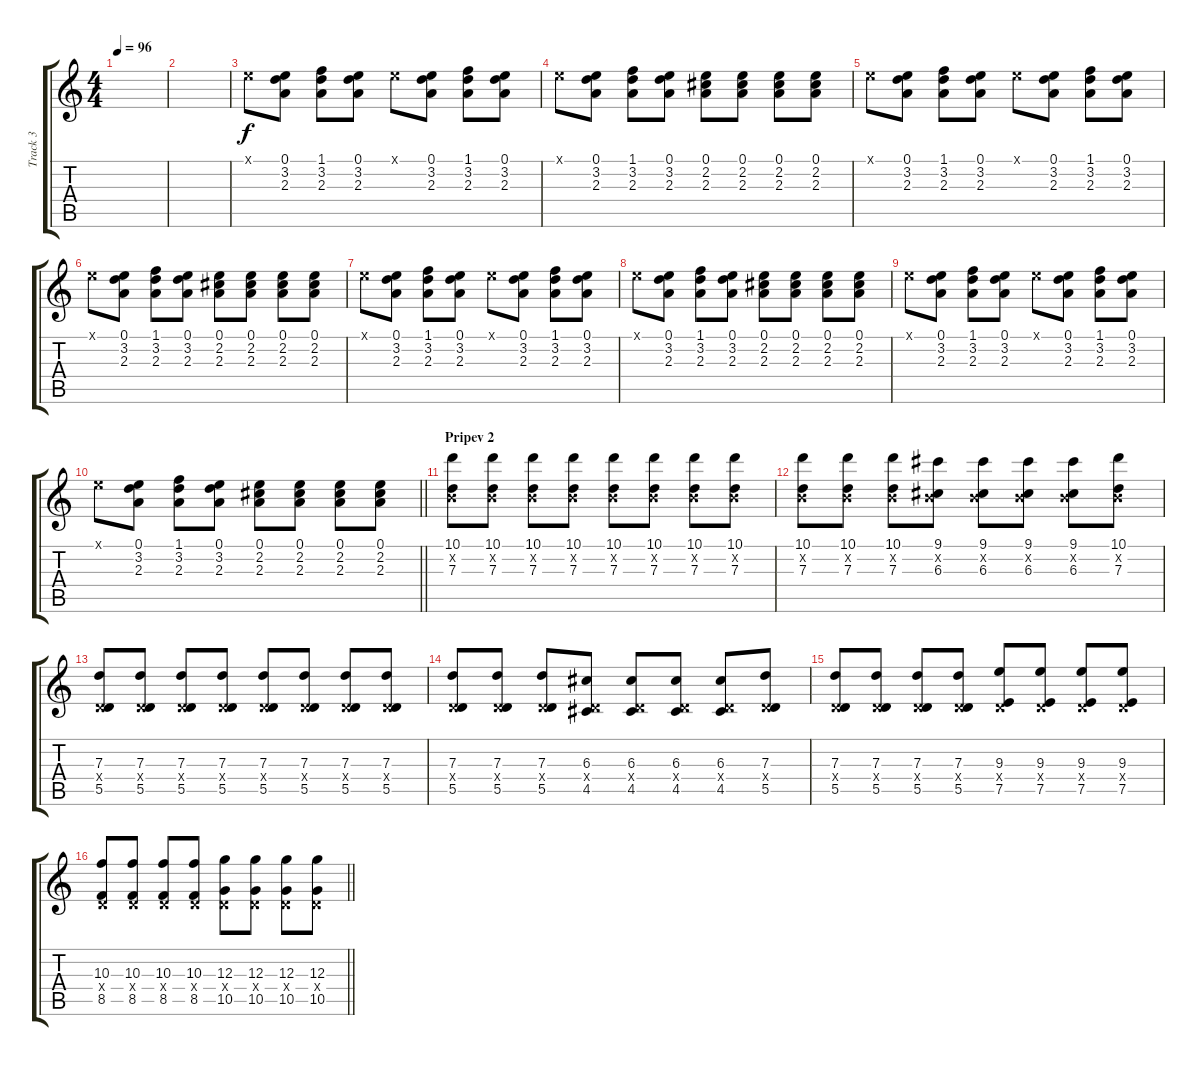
\track ("Track 3" "Track 3") {instrument acousticguitarsteel}
\staff {score tabs}
\tuning (E4 B3 G3 D3 A2 E2) {hide}
\ts (4 4)
\tempo 96
\clef g2
\ks c
|
|
0.1{x}.8 (0.1 3.2 2.3).8 (1.1 3.2 2.3).8 (0.1 3.2 2.3).8 0.1{x}.8 (0.1 3.2 2.3).8 (1.1 3.2 2.3).8 (0.1 3.2 2.3).8 |
0.1{x}.8 (0.1 3.2 2.3).8 (1.1 3.2 2.3).8 (0.1 3.2 2.3).8 (0.1 2.2 2.3).8 (0.1 2.2 2.3).8 (0.1 2.2 2.3).8 (0.1 2.2 2.3).8 |
0.1{x}.8 (0.1 3.2 2.3).8 (1.1 3.2 2.3).8 (0.1 3.2 2.3).8 0.1{x}.8 (0.1 3.2 2.3).8 (1.1 3.2 2.3).8 (0.1 3.2 2.3).8 |
0.1{x}.8 (0.1 3.2 2.3).8 (1.1 3.2 2.3).8 (0.1 3.2 2.3).8 (0.1 2.2 2.3).8 (0.1 2.2 2.3).8 (0.1 2.2 2.3).8 (0.1 2.2 2.3).8 |
0.1{x}.8 (0.1 3.2 2.3).8 (1.1 3.2 2.3).8 (0.1 3.2 2.3).8 0.1{x}.8 (0.1 3.2 2.3).8 (1.1 3.2 2.3).8 (0.1 3.2 2.3).8 |
0.1{x}.8 (0.1 3.2 2.3).8 (1.1 3.2 2.3).8 (0.1 3.2 2.3).8 (0.1 2.2 2.3).8 (0.1 2.2 2.3).8 (0.1 2.2 2.3).8 (0.1 2.2 2.3).8 |
0.1{x}.8 (0.1 3.2 2.3).8 (1.1 3.2 2.3).8 (0.1 3.2 2.3).8 0.1{x}.8 (0.1 3.2 2.3).8 (1.1 3.2 2.3).8 (0.1 3.2 2.3).8 |
\barLineRight lightlight
0.1{x}.8 (0.1 3.2 2.3).8 (1.1 3.2 2.3).8 (0.1 3.2 2.3).8 (0.1 2.2 2.3).8 (0.1 2.2 2.3).8 (0.1 2.2 2.3).8 (0.1 2.2 2.3).8 |
\section ("" "Pripev 2")
(10.1 0.2{x} 7.3).8 (10.1 0.2{x} 7.3).8 (10.1 0.2{x} 7.3).8 (10.1 0.2{x} 7.3).8 (10.1 0.2{x} 7.3).8 (10.1 0.2{x} 7.3).8 (10.1 0.2{x} 7.3).8 (10.1 0.2{x} 7.3).8 |
(10.1 0.2{x} 7.3).8 (10.1 0.2{x} 7.3).8 (10.1 0.2{x} 7.3).8 (9.1 0.2{x} 6.3).8 (9.1 0.2{x} 6.3).8 (9.1 0.2{x} 6.3).8 (9.1 0.2{x} 6.3).8 (10.1 0.2{x} 7.3).8 |
(7.3 0.4{x} 5.5).8 (7.3 0.4{x} 5.5).8 (7.3 0.4{x} 5.5).8 (7.3 0.4{x} 5.5).8 (7.3 0.4{x} 5.5).8 (7.3 0.4{x} 5.5).8 (7.3 0.4{x} 5.5).8 (7.3 0.4{x} 5.5).8 |
(7.3 0.4{x} 5.5).8 (7.3 0.4{x} 5.5).8 (7.3 0.4{x} 5.5).8 (6.3 0.4{x} 4.5).8 (6.3 0.4{x} 4.5).8 (6.3 0.4{x} 4.5).8 (6.3 0.4{x} 4.5).8 (7.3 0.4{x} 5.5).8 |
(7.3 0.4{x} 5.5).8 (7.3 0.4{x} 5.5).8 (7.3 0.4{x} 5.5).8 (7.3 0.4{x} 5.5).8 (9.3 0.4{x} 7.5).8 (9.3 0.4{x} 7.5).8 (9.3 0.4{x} 7.5).8 (9.3 0.4{x} 7.5).8 |
\barLineRight lightlight
(10.3 0.4{x} 8.5).8 (10.3 0.4{x} 8.5).8 (10.3 0.4{x} 8.5).8 (10.3 0.4{x} 8.5).8 (12.3 0.4{x} 10.5).8 (12.3 0.4{x} 10.5).8 (12.3 0.4{x} 10.5).8 (12.3 0.4{x} 10.5).8
